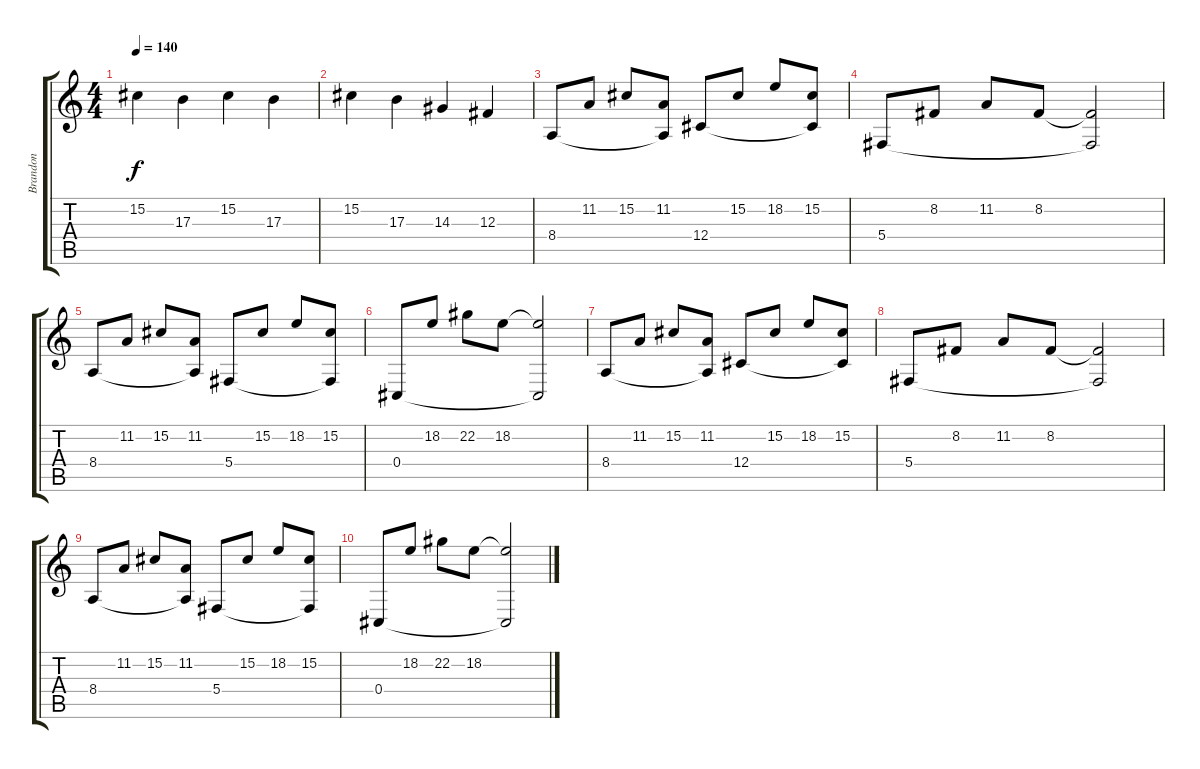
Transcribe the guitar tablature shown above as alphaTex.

\track ("Brandon" "Brandon") {instrument stringensemble1}
\staff {score tabs}
\tuning (Eb4 Bb3 Gb3 Db3 Ab2 Db2) {hide}
\ts (4 4)
\tempo 140
\clef g2
\ks c
15.2.4{dy f} 17.3.4 15.2.4 17.3.4 |
15.2.4 17.3.4 14.3.4 12.3.4 |
8.4.8 11.2.8 15.2.8 (11.2 8.4{t}).8 12.4.8 15.2.8 18.2.8 (15.2 12.4{t}).8 |
5.4.8 8.2.8 11.2.8 8.2.8 (8.2{t} 5.4{t}).2 |
8.4.8 11.2.8 15.2.8 (11.2 8.4{t}).8 5.4.8 15.2.8 18.2.8 (15.2 5.4{t}).8 |
0.4.8 18.2.8 22.2.8 18.2.8 (18.2{t} 0.4{t}).2 |
8.4.8 11.2.8 15.2.8 (11.2 8.4{t}).8 12.4.8 15.2.8 18.2.8 (15.2 12.4{t}).8 |
5.4.8 8.2.8 11.2.8 8.2.8 (8.2{t} 5.4{t}).2 |
8.4.8 11.2.8 15.2.8 (11.2 8.4{t}).8 5.4.8 15.2.8 18.2.8 (15.2 5.4{t}).8 |
0.4.8 18.2.8 22.2.8 18.2.8 (18.2{t} 0.4{t}).2
